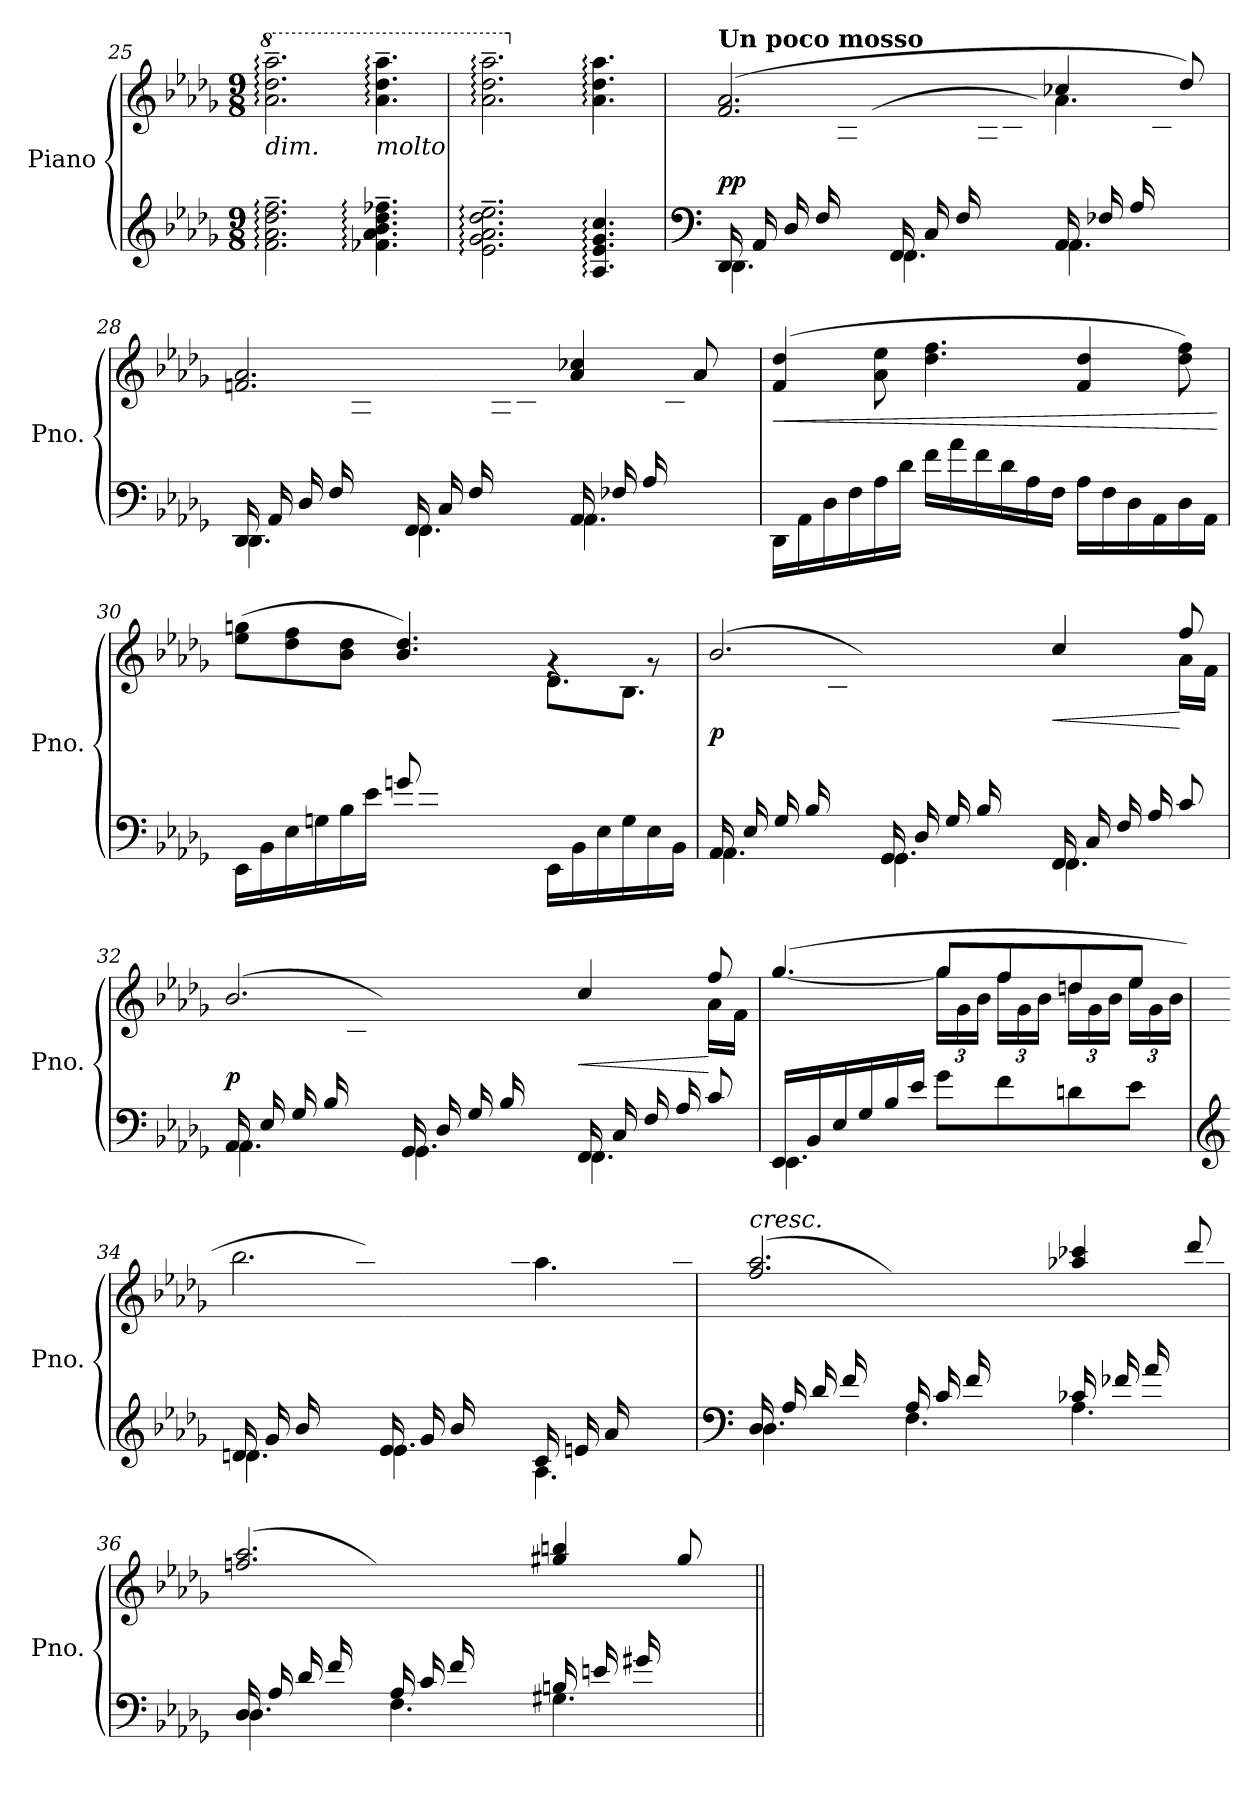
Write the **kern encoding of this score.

**kern	**kern	**dynam
*part1	*part1	*part1
*staff2	*staff1	*staff1/2
*I"Piano	*	*
*I'Pno.	*	*
*clefG2	*clefG2	*
*k[b-e-a-d-g-]	*k[b-e-a-d-g-]	*
*M9/8	*M9/8	*
*	*8va	*
=25	=25	=25
!	!LO:TX:b:i:t=dim.	!
2.f\:~ 2.a-\:~ 2.dd-\:~ 2.ff\:~	2.aa-\:~ 2.ddd-\:~ 2.aaa-\:~	.
!	!LO:TX:b:i:t=molto	!
4.f-X\:~ 4.a-\:~ 4.b-\:~ 4.dd-\:~ 4.ff-X\:~	4.aa-\:~ 4.ddd-\:~ 4.aaa-\:~	.
=26	=26	=26
2.e-\:~ 2.g-\:~ 2.a-\:~ 2.dd-\:~ 2.ee-\:~	2.aa-\:~ 2.ddd-\:~ 2.aaa-\:~	.
*	*X8va	*
4.A-/: 4.e-/: 4.g-/: 4.cc/:	4.a-\: 4.dd-\: 4.aa-\:	.
!!LO:LB:g=z
=27	=27	=27
*clefF4	*	*
*^	*^	*
*	*	*	*^	*
!	!	!LO:TX:a:B:t=Un poco mosso	!	!	!
!	!	!	!	!	!LO:DY:b
16DD-/LL	(>4.DD-\	(2.f/ 2.a-/	2ryy	4ryy	pp
16AA-/	.	.	.	.	.
16D-/	.	.	.	.	.
16F/	.	.	.	.	.
8ryy	.	.	.	16A-\	.
.	.	.	.	(16d-\JJ	.
(16FF/LL	4.FF\	.	.	8.ryy	.
16C/	.	.	.	.	.
16F/	.	.	8ryy	.	.
8.ryy	.	.	.	16A-\	.
.	.	.	8ryy	16c\	.
.	.	.	.	16f\JJ)	.
(16AA-/LL	4.AA-\	4cc-X/	4.a-\	8.ryy	.
16F-X/	.	.	.	.	.
16A-/	.	.	.	.	.
8.ryy	.	.	.	16c-X\	.
.	.	8dd-/)	.	16f-X\	.
.	.	.	.	16a-\JJ)	.
*	*	*	*v	*v	*
=28	=28	=28	=28	=28
(16DD-/LL	4.DD-\	2.fn/ 2.a-/	4ryy	.
16AA-/	.	.	.	.
16D-/	.	.	.	.
16F/	.	.	.	.
8ryy	.	.	16A-\	.
.	.	.	16d-\JJ)	.
(16FF/LL	4.FF\	.	8.ryy	.
16C/	.	.	.	.
16F/	.	.	.	.
8.ryy	.	.	16A-\	.
.	.	.	16c\	.
.	.	.	16f\JJ)	.
(16AA-/LL	4.AA-\	4a-/ 4cc-X/	8.ryy	.
16F-X/	.	.	.	.
16A-/	.	.	.	.
8.ryy	.	.	16c-X\	.
.	.	8a-/)	16a-\	.
.	.	.	16f-X\JJ)	.
*v	*v	*	*	*
!!LO:PB:g=z
=29	=29	=29	=29
!	!	!	!LO:HP:b
*	*v	*v	*
16DD-\LL	(4f/ 4dd-/	<
16AA-\	.	.
16D-\	.	.
16F\	.	.
16A-\	8a-\ 8ee-\	.
16d-\JJ	.	.
16f\LL	4.dd-\ 4.ff\	.
16a-\	.	.
16f\	.	.
16d-\	.	.
16A-\	.	.
16F\JJ	.	.
16A-\LL	4f/ 4dd-/	.
16F\	.	.
16D-\	.	.
16AA-\	.	.
16D-\	8dd-\ 8ff\)	.
16AA-\JJ	.	.
.	.	[
=30	=30	=30
*^	*^	*
4.ryy	16EE-\LL	(8ee-\ 8ggn\L	4.ryy	.
.	16BB-\	.	.	.
.	16E-\	8dd-\ 8ff\	.	.
.	16Gn\	.	.	.
.	16B-\	8b-\ 8dd-\J	.	.
.	16e-\JJ	.	.	.
(8gn/L	16gn\LLyy	4.b-/ 4.dd-/)	8ryy	.
.	16e-\	.	.	.
2ryy	16B-\	.	8f\	.
.	16G\	.	.	.
.	16E-\	.	8d-\J	.
.	16BB-\JJ	.	.	.
.	16EE-\LL	4rg	8.d-\L	.
.	16BB-\	.	.	.
.	16E-\	.	.	.
.	16G\	.	8.B-\J)	.
8ryy	16E-\	8rg	.	.
.	16BB-\JJ	.	.	.
!!LO:LB:g=z
=31	=31	=31	=31	=31
*	*	*	*^	*
!	!	!	!	!	!LO:DY:b
(16AA-/LL	4.AA-\	(2.b-/	1ryy	4ryy	p
16E-/	.	.	.	.	.
16G-/	.	.	.	.	.
16B-/	.	.	.	.	.
8ryy	.	.	.	16c\	.
.	.	.	.	16g-\JJ)	.
(16GG-/LL	4.GG-\	.	.	4ryy	.
16D-/	.	.	.	.	.
16G-/	.	.	.	.	.
16B-/	.	.	.	.	.
8ryy	.	.	.	16d-\	.
.	.	.	.	16g-\JJ)	.
!	!	!	!	!	!LO:HP:b
16FF/LL	4.FF\	4cc/	.	4.ryy	<
16C/	.	.	.	.	.
16F/	.	.	.	.	.
16A-/J	.	.	.	.	.
8c/J	.	8ff/)	16a-\LL	.	[
.	.	.	16f\JJ	.	.
=32	=32	=32	=32	=32	=32
!	!	!	!	!	!LO:DY:b
(16AA-/LL	4.AA-\	(2.b-/	1ryy	4ryy	p
16E-/	.	.	.	.	.
16G-/	.	.	.	.	.
16B-/	.	.	.	.	.
8ryy	.	.	.	16c\	.
.	.	.	.	16g-\JJ)	.
(16GG-/LL	4.GG-\	.	.	4ryy	.
16D-/	.	.	.	.	.
16G-/	.	.	.	.	.
16B-/	.	.	.	.	.
8ryy	.	.	.	16d-\	.
.	.	.	.	16g-\JJ)	.
!	!	!	!	!	!LO:HP:b
16FF/LL	4.FF\	4cc/	.	4.ryy	<
16C/	.	.	.	.	.
16F/	.	.	.	.	.
16A-/J	.	.	.	.	.
8c/J	.	8ff/)	16a-\LL	.	[
.	.	.	16f\JJ	.	.
*	*	*	*v	*v	*
!!LO:LB:g=z
=33	=33	=33	=33	=33
16EE-/LL	4.EE-\	([4.gg-/	4.ryy	.
16BB-/	.	.	.	.
16E-/	.	.	.	.
16G-/	.	.	.	.
16B-/	.	.	.	.
16e-/JJ	.	.	.	.
*	*	*	*Xbrackettup	*
8g-\L	2ryy	8gg-/L]	24gg-\LL	.
.	.	.	24g-\	.
.	.	.	24b-\JJ	.
8f\	.	8ff/	24ff\LL	.
.	.	.	24g-\	.
.	.	.	24b-\JJ	.
8dn\	.	8ddn/	24dd\LL	.
.	.	.	24g-\	.
.	.	.	24b-\JJ	.
8e-\J	.	8ee-/J	24ee-\LL	.
.	.	.	24g-\	.
.	.	.	24b-\JJ	.
=34	=34	=34	=34	=34
*clefG2	*	*	*	*
(16dn/LL	4.d\	2.bb-\	8.ryy	.
16g-/	.	.	.	.
16b-/	.	.	.	.
8.ryy	.	.	16b-\	.
.	.	.	16gg-\	.
.	.	.	16bb-\JJ)	.
(16e-/LL	4.e-\	.	8.ryy	.
16g-/	.	.	.	.
16b-/	.	.	.	.
8.ryy	.	.	16b-\	.
.	.	.	16gg-\	.
.	.	.	16bb-\JJ)	.
(16c/LL	4.A-\	4.aa-\)	8.ryy	.
16en/	.	.	.	.
16a-/	.	.	.	.
8.ryy	.	.	16cc\	.
.	.	.	16een\	.
.	.	.	16aa-\JJ)	.
!!LO:LB:g=z	!!
=35	=35	=35	=35	=35
*clefF4	*	*	*	*
!	!	!LO:TX:a:i:t=cresc.	!	!
(16D-/LL	4.D-\	(>2.ff/ 2.aa-/	4ryy	.
16A-/	.	.	.	.
16d-/	.	.	.	.
16f/	.	.	.	.
8ryy	.	.	16a-\	.
.	.	.	16dd-\JJ)	.
(16A-/LL	4.F\	.	8.ryy	.
16c/	.	.	.	.
16f/	.	.	.	.
8.ryy	.	.	16a-\	.
.	.	.	16cc\	.
.	.	.	16ff\JJ)	.
(16c-X/LL	4.A-\	4aa-X/ 4ccc-X/	8.ryy	.
16f-X/	.	.	.	.
16a-/	.	.	.	.
8.ryy	.	.	16cc-X\	.
.	.	8ddd-/)	16ff-X\	.
.	.	.	16aa-\JJ)	.
=36	=36	=36	=36	=36
(16D-/LL	4.D-\	(>2.ffn/ 2.aa-/	4ryy	.
16A-/	.	.	.	.
16d-/	.	.	.	.
16f/	.	.	.	.
8ryy	.	.	16a-\	.
.	.	.	16dd-\JJ)	.
(16A-/LL	4.F\	.	8.ryy	.
16c/	.	.	.	.
16f/	.	.	.	.
8.ryy	.	.	16a-\	.
.	.	.	16cc\	.
.	.	.	16ff\JJ)	.
(16Bn/LL	4.G#X\	4gg#X/ 4bbn/	8.ryy	.
16en/	.	.	.	.
16g#X/	.	.	.	.
8.ryy	.	.	16bn\	.
.	.	8gg#/)	16gg#X\	.
.	.	.	16een\JJ)	.
*v	*v	*	*	*
*	*v	*v	*
=||	=||	=||
*-	*-	*-
